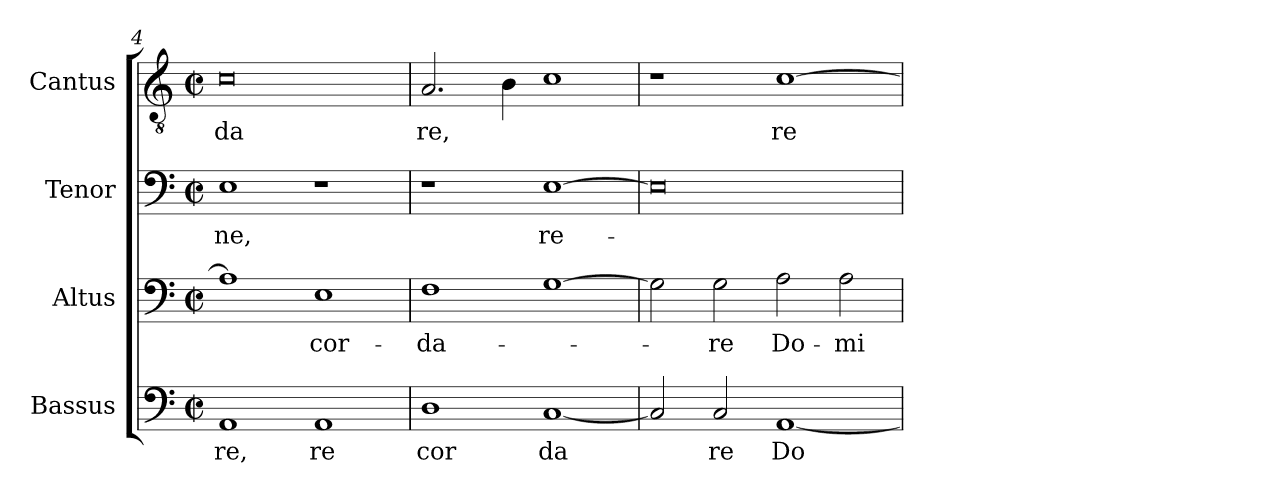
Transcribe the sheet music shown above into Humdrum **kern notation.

**kern	**text	**kern	**text	**kern	**text	**kern	**text
*part4	*part4	*part3	*part3	*part2	*part2	*part1	*part1
*staff4	*staff4	*staff3	*staff3	*staff2	*staff2	*staff1	*staff1
*I"Bassus	*	*I"Altus	*	*I"Tenor	*	*I"Cantus	*
*clefF4	*	*clefF4	*	*clefF4	*	*clefGv2	*
*M2/2	*	*M2/2	*	*M2/2	*	*M2/2	*
*met(c|)	*	*met(c|)	*	*met(c|)	*	*met(c|)	*
=4	=4	=4	=4	=4	=4	=4	=4
!	!LO:LY:b:cj	!	!	!	!LO:LY:b:cj	!	!LO:LY:b:cj
1AA	re,	1A]	.	1E	-ne,	0c	da
!	!LO:LY:b:cj	!	!LO:LY:b:cj	!	!	!	!
1AA	re	1E	-cor-	1r	.	.	.
=5	=5	=5	=5	=5	=5	=5	=5
!	!LO:LY:b:cj	!	!LO:LY:b:cj	!	!	!	!LO:LY:b:cj
1D	cor	1F	-da-	1r	.	2.A/	re,
.	.	.	.	.	.	4B\	.
!	!LO:LY:b:cj	!	!	!	!LO:LY:b:cj	!	!
[<1C	da	[>1G	.	[>1E	re-	1c	.
=6	=6	=6	=6	=6	=6	=6	=6
2C/]	.	2G\]	.	0E]	.	1r	.
!	!LO:LY:b:cj	!	!LO:LY:b:cj	!	!	!	!
2C/	re	2G\	-re	.	.	.	.
!	!LO:LY:b:cj	!	!LO:LY:b:cj	!	!	!	!LO:LY:b:cj
[>1AA	Do	2A\	Do-	.	.	[<1c	re
!	!	!	!LO:LY:b:cj	!	!	!	!
.	.	2A\	-mi-	.	.	.	.
=	=	=	=	=	=	=	=
*-	*-	*-	*-	*-	*-	*-	*-
